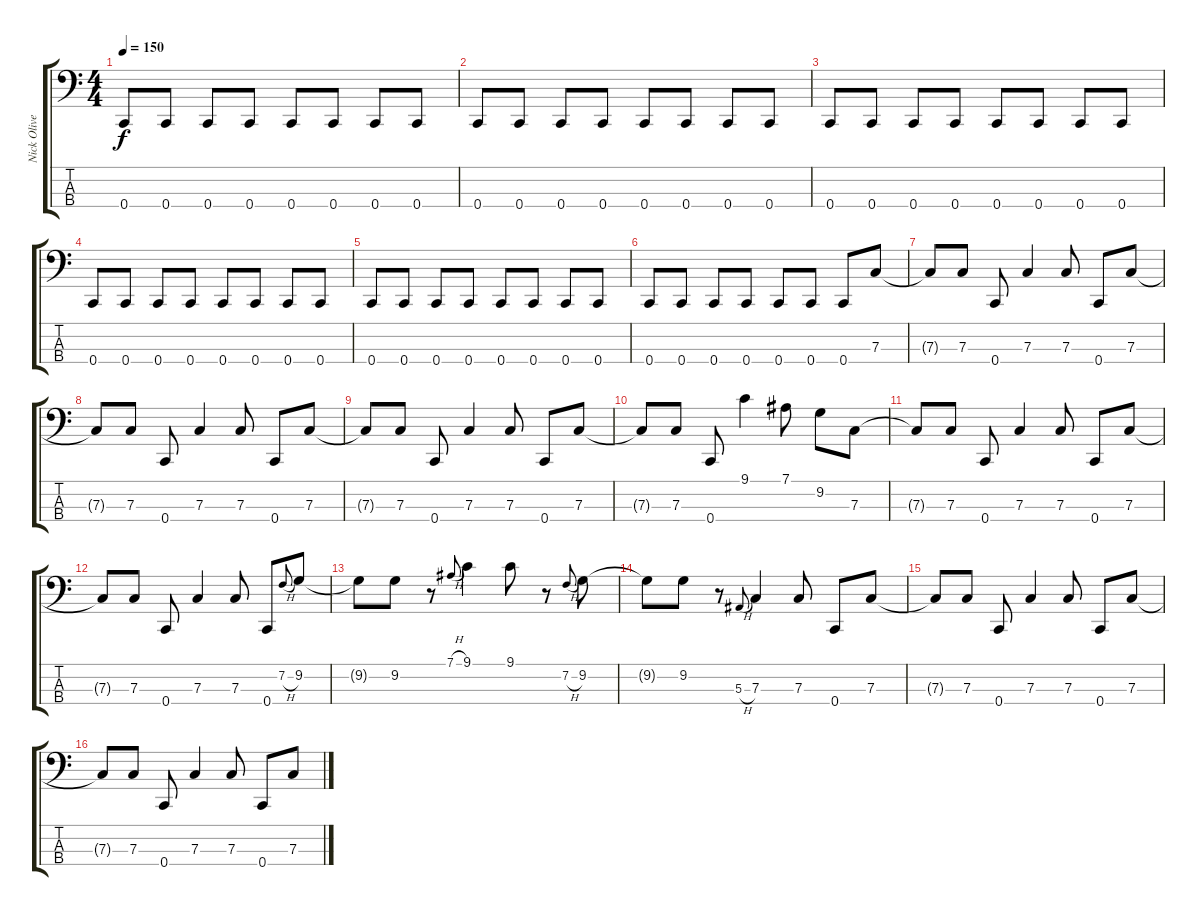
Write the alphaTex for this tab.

\track ("Nick Oliveri" "Nick Olive") {instrument electricbasspick}
\staff {score tabs}
\tuning (Eb2 Bb1 F1 C1) {hide}
\ts (4 4)
\tempo 150
\clef f4
\ks c
0.4.8{dy f} 0.4.8 0.4.8 0.4.8 0.4.8 0.4.8 0.4.8 0.4.8 |
0.4.8 0.4.8 0.4.8 0.4.8 0.4.8 0.4.8 0.4.8 0.4.8 |
0.4.8 0.4.8 0.4.8 0.4.8 0.4.8 0.4.8 0.4.8 0.4.8 |
0.4.8 0.4.8 0.4.8 0.4.8 0.4.8 0.4.8 0.4.8 0.4.8 |
0.4.8 0.4.8 0.4.8 0.4.8 0.4.8 0.4.8 0.4.8 0.4.8 |
0.4.8 0.4.8 0.4.8 0.4.8 0.4.8 0.4.8 0.4.8 7.3.8 |
7.3{t}.8 7.3.8 0.4.8 7.3.4 7.3.8 0.4.8 7.3.8 |
7.3{t}.8 7.3.8 0.4.8 7.3.4 7.3.8 0.4.8 7.3.8 |
7.3{t}.8 7.3.8 0.4.8 7.3.4 7.3.8 0.4.8 7.3.8 |
7.3{t}.8 7.3.8 0.4.8 9.1.4 7.1.8 9.2.8 7.3.8 |
7.3{t}.8 7.3.8 0.4.8 7.3.4 7.3.8 0.4.8 7.3.8 |
7.3{t}.8 7.3.8 0.4.8 7.3.4 7.3.8 0.4.8 7.2{h}.8{gr onbeat} 9.2.8 |
9.2{t}.8 9.2.8 r.8 7.1{h}.8{gr onbeat} 9.1.4 9.1.8 r.8 7.2{h}.8{gr onbeat} 9.2.8 |
9.2{t}.8 9.2.8 r.8 5.3{h}.8{gr onbeat} 7.3.4 7.3.8 0.4.8 7.3.8 |
7.3{t}.8 7.3.8 0.4.8 7.3.4 7.3.8 0.4.8 7.3.8 |
7.3{t}.8 7.3.8 0.4.8 7.3.4 7.3.8 0.4.8 7.3.8
